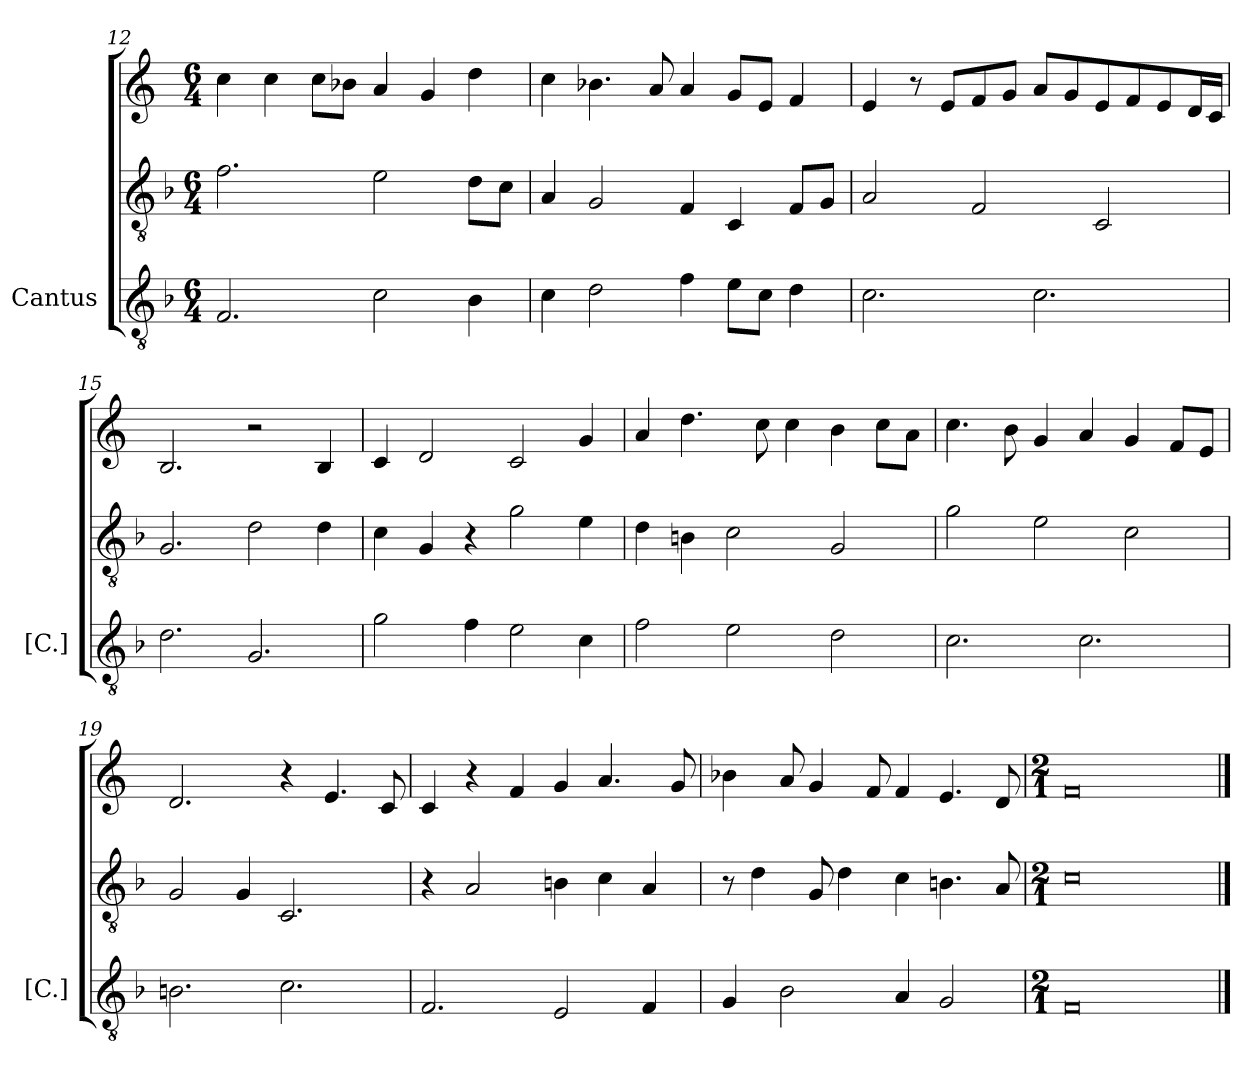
**kern	**kern	**kern
*part1	*part1	*part1
*staff3	*staff2	*staff1
*I"Cantus	*	*
*I'[C.]	*	*
*clefGv2	*clefGv2	*clefG2
*k[b-]	*k[b-]	*k[]
*M6/4	*M6/4	*M6/4
=12	=12	=12
2.F/	2.f\	4cc\
.	.	4cc\
.	.	8cc\L
.	.	8b-X\J
2c\	2e\	4a/
.	.	4g/
4B-\	8d\L	4dd\
.	8c\J	.
=13	=13	=13
4c\	4A/	4cc\
2d\	2G/	4.b-X\
.	.	8a/
4f\	4F/	4a/
8e\L	4C/	8g/L
8c\J	.	8e/J
4d\	8F/L	4f/
.	8G/J	.
=14	=14	=14
2.c\	2A/	4e/
.	.	8r
.	.	8e/L
.	2F/	8f/
.	.	8g/J
2.c\	.	8a/L
.	.	8g/
.	2C/	8e/
.	.	8f/
.	.	8e/
.	.	16d/L
.	.	16c/JJ
=15	=15	=15
2.d\	2.G/	2.B/
2.G/	2d\	2r
.	4d\	4B/
=16	=16	=16
2g\	4c\	4c/
.	4G/	2d/
4f\	4r	.
2e\	2g\	2c/
4c\	4e\	4g/
=17	=17	=17
2f\	4d\	4a/
.	4Bn\	4.dd\
2e\	2c\	.
.	.	8cc\
.	.	4cc\
2d\	2G/	4b\
.	.	8cc\L
.	.	8a\J
=18	=18	=18
2.c\	2g\	4.cc\
.	.	8b\
.	2e\	4g/
2.c\	.	4a/
.	2c\	4g/
.	.	8f/L
.	.	8e/J
=19	=19	=19
2.Bn\	2G/	2.d/
.	4G/	.
2.c\	2.C/	4r
.	.	4.e/
.	.	8c/
=20	=20	=20
2.F/	4r	4c/
.	2A/	4r
.	.	4f/
2E/	4Bn\	4g/
.	4c\	4.a/
4F/	4A/	.
.	.	8g/
=21	=21	=21
4G/	8r	4b-X\
.	4d\	.
2B-\	.	8a/
.	8G/	4g/
.	4d\	.
.	.	8f/
4A/	4c\	4f/
2G/	4.Bn\	4.e/
.	8A/	8d/
=22	=22	=22
*M2/1	*M2/1	*M2/1
0F	0c	0f
==	==	==
*-	*-	*-
